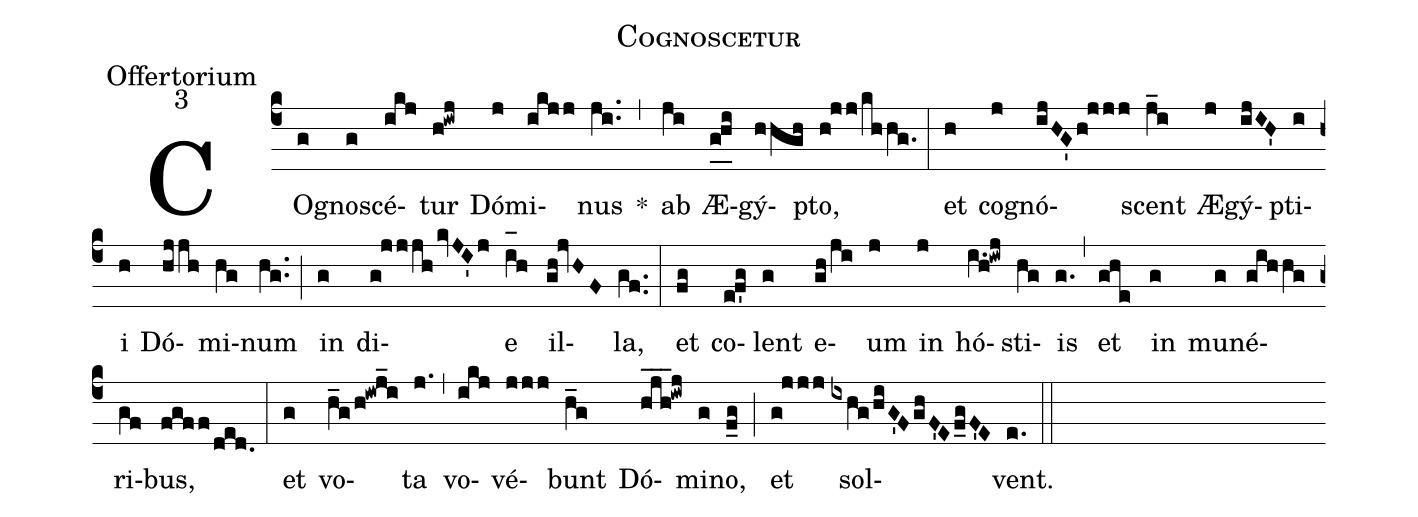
name:Cognoscetur;
office-part:Offertorium;
mode:3;
%%
(c4) CO(g)gno(g)scé(ikj)tur(h!iwj) Dó(j)mi(ikjj)nus(ji..) *(,) ab(ji) Æ(g_0[uh:l]h_0[uh:l]i)gý(hhgh)pto,(h!jj/khhg.) (:) et(h) co(j)gnó(ijHG'h!jjj)scent(j_i) Æ(j)gý(ijIH')pti(i)i(h) Dó(hjjh)mi(hg)num(hg..) (;) in(g) di(g!jjjhkvJI'j)e(i_[oh:h]h) il(gh!jvHF)la,(gf..) (:) et(fg) co(ef'g)lent(g) e(gh/ji)um(j) in(j) hó(i.h!iwj)sti(hg)is(g.) (,) et(ghe) in(g) mu(g)né(gihhg)ri(gf)bus,(fgff/ded.) (:) et(g) vo(h_g/h!iwj_i)ta(j.) (,) vo(ikj)vé(jjj)bunt(h_g) Dó(hjh___!iwj)mi(g)no,(f_g) (;) et(g!jjj) sol(ixhg/hiG'FghF'Ef_gF'E)vent.(e.) (::)
